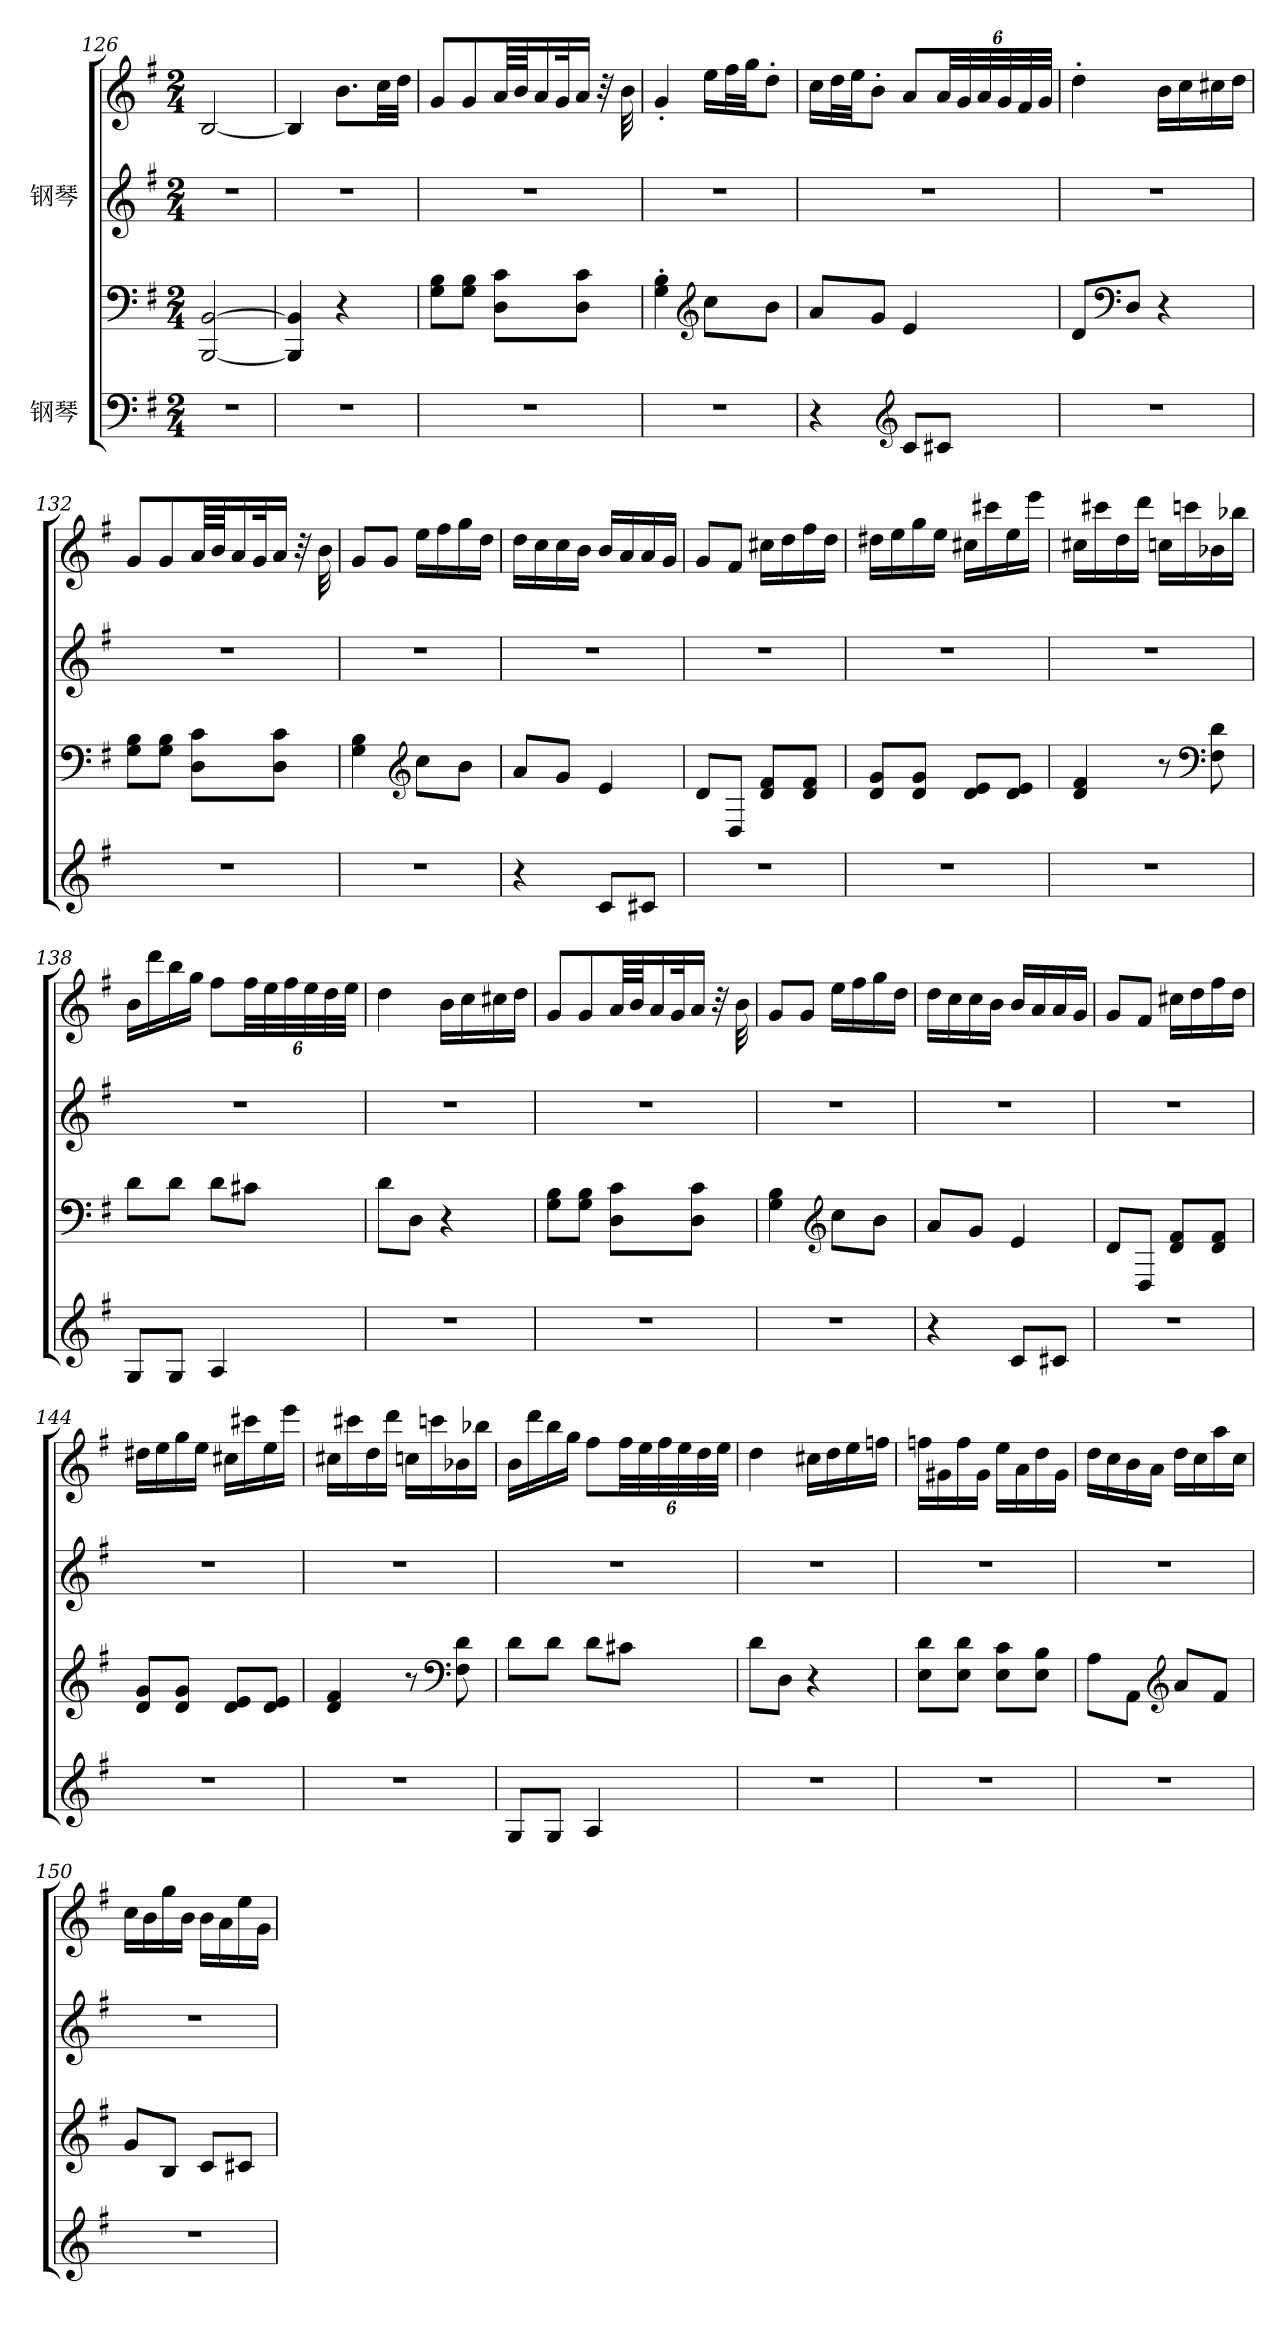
**kern	**kern	**kern	**kern
*part2	*part2	*part1	*part1
*staff4	*staff3	*staff2	*staff1
*I"钢琴	*	*I"钢琴	*
*clefF4	*clefF4	*clefG2	*clefG2
*k[f#]	*k[f#]	*k[f#]	*k[f#]
*M2/4	*M2/4	*M2/4	*M2/4
=126	=126	=126	=126
2r	[2BBB/ [2BB/	2r	[2B/
!!LO:LB:g=z
=127	=127	=127	=127
2r	4BBB/] 4BB/]	2r	4B/]
.	4r	.	8.b\L
.	.	.	32cc\LL
.	.	.	32dd\JJJ
=128	=128	=128	=128
2r	8G\ 8B\L	2r	8g/L
.	8G\ 8B\J	.	8g/
.	8D\ 8c\L	.	64a/LLL
.	.	.	64b/JJ
.	.	.	16a/
.	.	.	32g/K
.	8D\ 8c\J	.	16a/JJ
.	.	.	32r
.	.	.	32b\
=129	=129	=129	=129
2r	4G\' 4B\'	2r	4g'/
*	*clefG2	*	*
.	8cc\L	.	16ee\LL
.	.	.	32ff#\L
.	.	.	32gg\JJ
.	8b\J	.	8dd'\J
=130	=130	=130	=130
4r	8a/L	2r	16cc\LL
.	.	.	32dd\L
.	.	.	32ee\JJ
.	8g/J	.	8b'\J
*clefG2	*	*	*
8c/L	4e/	.	8a/L
*	*	*	*Xbrackettup
8c#X/J	.	.	48a/LL
.	.	.	48g/
.	.	.	48a/
.	.	.	48g/
.	.	.	48f#/
.	.	.	48g/JJJ
!!LO:PB:g=z
=131	=131	=131	=131
2r	8d/L	2r	4dd'\
*	*clefF4	*	*
.	8D/J	.	.
.	4r	.	16b\LL
.	.	.	16cc\
.	.	.	16cc#X\
.	.	.	16dd\JJ
=132	=132	=132	=132
2r	8G\ 8B\L	2r	8g/L
.	8G\ 8B\J	.	8g/
.	8D\ 8c\L	.	64a/LLL
.	.	.	64b/JJ
.	.	.	16a/
.	.	.	32g/K
.	8D\ 8c\J	.	16a/JJ
.	.	.	32r
.	.	.	32b\
=133	=133	=133	=133
2r	4G\ 4B\	2r	8g/L
.	.	.	8g/J
*	*clefG2	*	*
.	8cc\L	.	16ee\LL
.	.	.	16ff#\
.	8b\J	.	16gg\
.	.	.	16dd\JJ
=134	=134	=134	=134
4r	8a/L	2r	16dd\LL
.	.	.	16cc\
.	8g/J	.	16cc\
.	.	.	16b\JJ
8c/L	4e/	.	16b/LL
.	.	.	16a/
8c#X/J	.	.	16a/
.	.	.	16g/JJ
=135	=135	=135	=135
2r	8d/L	2r	8g/L
.	8D/J	.	8f#/J
.	8d/ 8f#/L	.	16cc#X\LL
.	.	.	16dd\
.	8d/ 8f#/J	.	16ff#\
.	.	.	16dd\JJ
!!LO:LB:g=z
=136	=136	=136	=136
2r	8d/ 8g/L	2r	16dd#X\LL
.	.	.	16ee\
.	8d/ 8g/J	.	16gg\
.	.	.	16ee\JJ
.	8d/ 8e/L	.	16cc#X\LL
.	.	.	16ccc#X\
.	8d/ 8e/J	.	16ee\
.	.	.	16eee\JJ
=137	=137	=137	=137
2r	4d/ 4f#/	2r	16cc#X\LL
.	.	.	16ccc#X\
.	.	.	16dd\
.	.	.	16ddd\JJ
.	8r	.	16ccn\LL
.	.	.	16cccn\
*	*clefF4	*	*
.	8F#\ 8d\	.	16b-X\
.	.	.	16bb-X\JJ
=138	=138	=138	=138
8G/L	8d\L	2r	16b\LL
.	.	.	16ddd\
8G/J	8d\J	.	16bb\
.	.	.	16gg\JJ
4A/	8d\L	.	8ff#\L
.	8c#X\J	.	48ff#\LL
.	.	.	48ee\
.	.	.	48ff#\
.	.	.	48ee\
.	.	.	48dd\
.	.	.	48ee\JJJ
!!LO:LB:g=z
=139	=139	=139	=139
2r	8d\L	2r	4dd\
.	8D\J	.	.
.	4r	.	16b\LL
.	.	.	16cc\
.	.	.	16cc#X\
.	.	.	16dd\JJ
=140	=140	=140	=140
2r	8G\ 8B\L	2r	8g/L
.	8G\ 8B\J	.	8g/
.	8D\ 8c\L	.	64a/LLL
.	.	.	64b/JJ
.	.	.	16a/
.	.	.	32g/K
.	8D\ 8c\J	.	16a/JJ
.	.	.	32r
.	.	.	32b\
=141	=141	=141	=141
2r	4G\ 4B\	2r	8g/L
.	.	.	8g/J
*	*clefG2	*	*
.	8cc\L	.	16ee\LL
.	.	.	16ff#\
.	8b\J	.	16gg\
.	.	.	16dd\JJ
=142	=142	=142	=142
4r	8a/L	2r	16dd\LL
.	.	.	16cc\
.	8g/J	.	16cc\
.	.	.	16b\JJ
8c/L	4e/	.	16b/LL
.	.	.	16a/
8c#X/J	.	.	16a/
.	.	.	16g/JJ
=143	=143	=143	=143
2r	8d/L	2r	8g/L
.	8D/J	.	8f#/J
.	8d/ 8f#/L	.	16cc#X\LL
.	.	.	16dd\
.	8d/ 8f#/J	.	16ff#\
.	.	.	16dd\JJ
!!LO:PB:g=z
=144	=144	=144	=144
2r	8d/ 8g/L	2r	16dd#X\LL
.	.	.	16ee\
.	8d/ 8g/J	.	16gg\
.	.	.	16ee\JJ
.	8d/ 8e/L	.	16cc#X\LL
.	.	.	16ccc#X\
.	8d/ 8e/J	.	16ee\
.	.	.	16eee\JJ
=145	=145	=145	=145
2r	4d/ 4f#/	2r	16cc#X\LL
.	.	.	16ccc#X\
.	.	.	16dd\
.	.	.	16ddd\JJ
.	8r	.	16ccn\LL
.	.	.	16cccn\
*	*clefF4	*	*
.	8F#\ 8d\	.	16b-X\
.	.	.	16bb-X\JJ
=146	=146	=146	=146
8G/L	8d\L	2r	16b\LL
.	.	.	16ddd\
8G/J	8d\J	.	16bb\
.	.	.	16gg\JJ
4A/	8d\L	.	8ff#\L
.	8c#X\J	.	48ff#\LL
.	.	.	48ee\
.	.	.	48ff#\
.	.	.	48ee\
.	.	.	48dd\
.	.	.	48ee\JJJ
!!LO:LB:g=z
=147	=147	=147	=147
2r	8d\L	2r	4dd\
.	8D\J	.	.
.	4r	.	16cc#X\LL
.	.	.	16dd\
.	.	.	16ee\
.	.	.	16ffn\JJ
=148	=148	=148	=148
2r	8E\ 8d\L	2r	16ffn\LL
.	.	.	16g#X\
.	8E\ 8d\J	.	16ff\
.	.	.	16g#\JJ
.	8E\ 8c\L	.	16ee\LL
.	.	.	16a\
.	8E\ 8B\J	.	16dd\
.	.	.	16g#\JJ
=149	=149	=149	=149
2r	8A\L	2r	16dd\LL
.	.	.	16cc\
.	8AA\J	.	16b\
.	.	.	16a\JJ
*	*clefG2	*	*
.	8a/L	.	16dd\LL
.	.	.	16cc\
.	8f#/J	.	16aa\
.	.	.	16cc\JJ
=150	=150	=150	=150
2r	8g/L	2r	16cc\LL
.	.	.	16b\
.	8B/J	.	16gg\
.	.	.	16b\JJ
.	8c/L	.	16b\LL
.	.	.	16a\
.	8c#X/J	.	16ee\
.	.	.	16g\JJ
=	=	=	=
*-	*-	*-	*-
